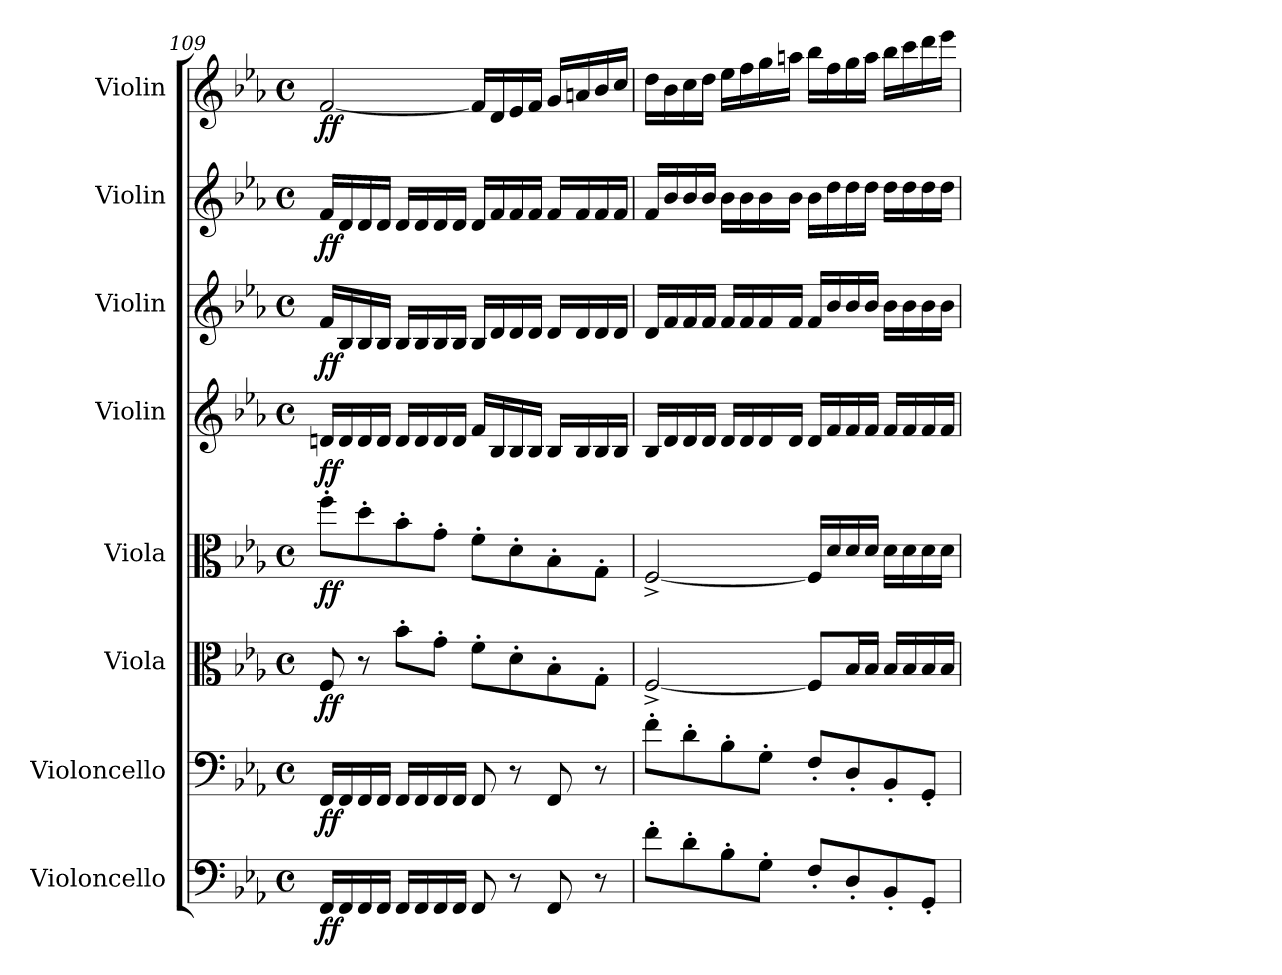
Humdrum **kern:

**kern	**dynam	**kern	**dynam	**kern	**dynam	**kern	**dynam	**kern	**dynam	**kern	**dynam	**kern	**dynam	**kern	**dynam
*part8	*part8	*part7	*part7	*part6	*part6	*part5	*part5	*part4	*part4	*part3	*part3	*part2	*part2	*part1	*part1
*staff8	*staff8	*staff7	*staff7	*staff6	*staff6	*staff5	*staff5	*staff4	*staff4	*staff3	*staff3	*staff2	*staff2	*staff1	*staff1
*I"Violoncello	*	*I"Violoncello	*	*I"Viola	*	*I"Viola	*	*I"Violin	*	*I"Violin	*	*I"Violin	*	*I"Violin	*
*I'Vc.	*	*I'Vc.	*	*I'Vla.	*	*I'Vla.	*	*I'Vln.	*	*I'Vln.	*	*I'Vln.	*	*I'Vln.	*
!!LO:LB:g=z
*clefF4	*	*clefF4	*	*clefC3	*	*clefC3	*	*clefG2	*	*clefG2	*	*clefG2	*	*clefG2	*
*k[b-e-a-]	*	*k[b-e-a-]	*	*k[b-e-a-]	*	*k[b-e-a-]	*	*k[b-e-a-]	*	*k[b-e-a-]	*	*k[b-e-a-]	*	*k[b-e-a-]	*
*M4/4	*	*M4/4	*	*M4/4	*	*M4/4	*	*M4/4	*	*M4/4	*	*M4/4	*	*M4/4	*
*met(c)	*	*met(c)	*	*met(c)	*	*met(c)	*	*met(c)	*	*met(c)	*	*met(c)	*	*met(c)	*
=109	=109	=109	=109	=109	=109	=109	=109	=109	=109	=109	=109	=109	=109	=109	=109
!	!LO:DY:b	!	!LO:DY:b	!	!LO:DY:b	!	!LO:DY:b	!	!LO:DY:b	!	!LO:DY:b	!	!LO:DY:b	!	!LO:DY:b
16FF/LL	ff	16FF/LL	ff	8F/	ff	8ff'\L	ff	16dn/LL	ff	16f/LL	ff	16f/LL	ff	[2f/	ff
16FF/	.	16FF/	.	.	.	.	.	16d/	.	16B-/	.	16d/	.	.	.
16FF/	.	16FF/	.	8r	.	8dd'\	.	16d/	.	16B-/	.	16d/	.	.	.
16FF/JJ	.	16FF/JJ	.	.	.	.	.	16d/JJ	.	16B-/JJ	.	16d/JJ	.	.	.
16FF/LL	.	16FF/LL	.	8b-'\L	.	8b-'\	.	16d/LL	.	16B-/LL	.	16d/LL	.	.	.
16FF/	.	16FF/	.	.	.	.	.	16d/	.	16B-/	.	16d/	.	.	.
16FF/	.	16FF/	.	8g'\J	.	8g'\J	.	16d/	.	16B-/	.	16d/	.	.	.
16FF/JJ	.	16FF/JJ	.	.	.	.	.	16d/JJ	.	16B-/JJ	.	16d/JJ	.	.	.
8FF/	.	8FF/	.	8f'\L	.	8f'\L	.	16f/LL	.	16B-/LL	.	16d/LL	.	16f/LL]	.
.	.	.	.	.	.	.	.	16B-/	.	16d/	.	16f/	.	16d/	.
8r	.	8r	.	8d'\	.	8d'\	.	16B-/	.	16d/	.	16f/	.	16e-/	.
.	.	.	.	.	.	.	.	16B-/JJ	.	16d/JJ	.	16f/JJ	.	16f/JJ	.
8FF/	.	8FF/	.	8B-'\	.	8B-'\	.	16B-/LL	.	16d/LL	.	16f/LL	.	16g/LL	.
.	.	.	.	.	.	.	.	16B-/	.	16d/	.	16f/	.	16an/	.
8r	.	8r	.	8G'\J	.	8G'\J	.	16B-/	.	16d/	.	16f/	.	16b-/	.
.	.	.	.	.	.	.	.	16B-/JJ	.	16d/JJ	.	16f/JJ	.	16cc/JJ	.
=110	=110	=110	=110	=110	=110	=110	=110	=110	=110	=110	=110	=110	=110	=110	=110
8f'\L	.	8f'\L	.	[2F^/	.	[2F^/	.	16B-/LL	.	16d/LL	.	16f/LL	.	16dd\LL	.
.	.	.	.	.	.	.	.	16d/	.	16f/	.	16b-/	.	16b-\	.
8d'\	.	8d'\	.	.	.	.	.	16d/	.	16f/	.	16b-/	.	16cc\	.
.	.	.	.	.	.	.	.	16d/JJ	.	16f/JJ	.	16b-/JJ	.	16dd\JJ	.
8B-'\	.	8B-'\	.	.	.	.	.	16d/LL	.	16f/LL	.	16b-\LL	.	16ee-\LL	.
.	.	.	.	.	.	.	.	16d/	.	16f/	.	16b-\	.	16ff\	.
8G'\J	.	8G'\J	.	.	.	.	.	16d/	.	16f/	.	16b-\	.	16gg\	.
.	.	.	.	.	.	.	.	16d/JJ	.	16f/JJ	.	16b-\JJ	.	16aan\JJ	.
8F'/L	.	8F'/L	.	8F/L]	.	16F/LL]	.	16d/LL	.	16f/LL	.	16b-\LL	.	16bb-\LL	.
.	.	.	.	.	.	16d/	.	16f/	.	16b-/	.	16dd\	.	16ff\	.
8D'/	.	8D'/	.	16B-/L	.	16d/	.	16f/	.	16b-/	.	16dd\	.	16gg\	.
.	.	.	.	16B-/JJ	.	16d/JJ	.	16f/JJ	.	16b-/JJ	.	16dd\JJ	.	16aa\JJ	.
8BB-'/	.	8BB-'/	.	16B-/LL	.	16d\LL	.	16f/LL	.	16b-\LL	.	16dd\LL	.	16bb-\LL	.
.	.	.	.	16B-/	.	16d\	.	16f/	.	16b-\	.	16dd\	.	16ccc\	.
8GG'/J	.	8GG'/J	.	16B-/	.	16d\	.	16f/	.	16b-\	.	16dd\	.	16ddd\	.
.	.	.	.	16B-/JJ	.	16d\JJ	.	16f/JJ	.	16b-\JJ	.	16dd\JJ	.	16eee-\JJ	.
=	=	=	=	=	=	=	=	=	=	=	=	=	=	=	=
*-	*-	*-	*-	*-	*-	*-	*-	*-	*-	*-	*-	*-	*-	*-	*-
